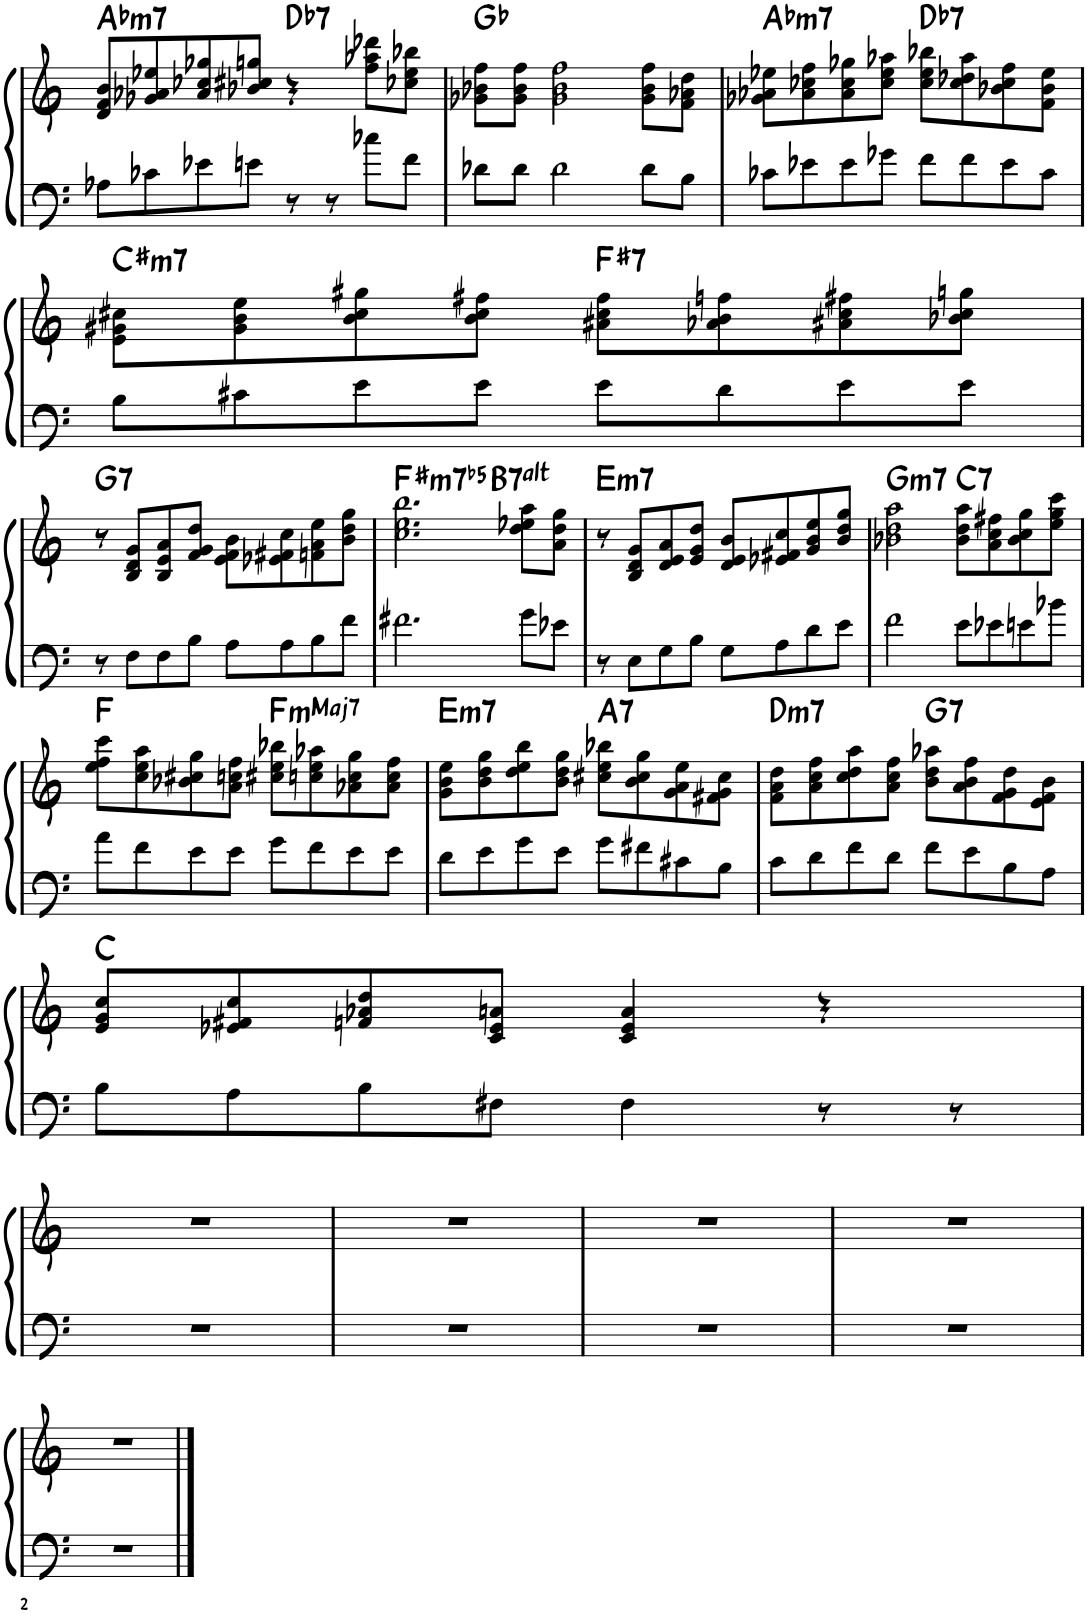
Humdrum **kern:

**kern	**kern	**harte
*part1	*part1	*part1
*staff2	*staff1	*
*I"Piano	*	*
*I'Pno.	*	*
!!LO:PB:g=z
*clefF4	*clefG2	*
*k[]	*k[]	*
*M4/4	*M4/4	*
=21	=21	=21
!	!	!LO:H:kt=m7
8A-X\L	8d/ 8f/ 8b/L	Ab:min7
8c-X\	8g-X/ 8a-X/ 8ee-X/	.
8e-X\	8a-/ 8cc-X/ 8gg-X/	.
8en\J	8b-X/ 8cc#X/ 8ggn/J	.
!	!	!LO:H:kt=7
8r	4r	Db:7
8r	.	.
8cc-X\L	8ff\ 8aa-X\ 8ddd-X\L	.
8f\J	8cc-X\ 8ee-\ 8bb-X\J	.
=22	=22	=22
8d-X\L	8g-X\ 8b-X\ 8ff\L	Gb:maj
8d-\J	8g-\ 8b-\ 8ff\J	.
2d-\	2g-\ 2b-\ 2ff\	.
8d-\L	8g-\ 8b-\ 8ff\L	.
8B\J	8f\ 8a-X\ 8dd\J	.
=23	=23	=23
!	!	!LO:H:kt=m7
8c-X\L	8g-X\ 8a-X\ 8ee-X\L	Ab:min7
8e-X\	8a-\ 8cc-X\ 8ff\	.
8e-\	8a-\ 8cc-\ 8gg-X\	.
8g-X\J	8cc-\ 8ee-\ 8aa-X\J	.
!	!	!LO:H:kt=7
8f\L	8cc-\ 8ee-\ 8bb-X\L	Db:7
8f\	8cc-\ 8dd-X\ 8aa-\	.
8e-\	8b-X\ 8cc-\ 8ff\	.
8c-\J	8f\ 8b-\ 8ee-\J	.
!!LO:LB:g=z
=24	=24	=24
!	!	!LO:H:kt=m7
8B\L	8e\ 8g#X\ 8cc#X\L	C#:min7
8c#X\	8g#\ 8b\ 8ee\	.
8e\	8b\ 8cc#\ 8gg#X\	.
8e\J	8b\ 8cc#\ 8ff#X\J	.
!	!	!LO:H:kt=7
8e\L	8a#X\ 8cc#\ 8ff#\L	F#:7
8d\	8a-X\ 8b\ 8ffn\	.
8e\	8a#X\ 8cc#\ 8ff#X\	.
8e\J	8b-X\ 8cc#\ 8ggn\J	.
!!LO:LB:g=z
=25	=25	=25
!	!	!LO:H:kt=7
8r	8r	G:7
8F\L	8B/ 8d/ 8g/L	.
8F\	8B/ 8e/ 8a/	.
8B\J	8f/ 8g/ 8dd/J	.
8A\L	8e\ 8f\ 8b\L	.
8A\	8e-X\ 8f#X\ 8cc\	.
8B\	8fn\ 8a\ 8ee\	.
8f\J	8b\ 8dd\ 8gg\J	.
=26	=26	=26
!	!	!LO:H:kt=m7b5
*	*^	*
2.f#X\	2.cc\ 2.ee\ 2.bb\	2ryy	F#:hdim7
!	!	!	!LO:H:kt=7
.	.	2ryy	B:(3,b5,#5,b7,b9,#9)
8g\L	8dd\ 8ee-X\ 8aa\L	.	.
8e-X\J	8a\ 8dd\ 8gg\J	.	.
=27	=27	=27	=27
!	!	!	!LO:H:kt=m7
*	*v	*v	*
8r	8r	E:min7
8E\L	8B/ 8d/ 8g/L	.
8G\	8d/ 8e/ 8a/	.
8B\J	8e/ 8g/ 8dd/J	.
8G\L	8d/ 8e/ 8b/L	.
8A\	8e-X/ 8f#X/ 8cc/	.
8d\	8g/ 8b/ 8ee/	.
8e\J	8b/ 8dd/ 8gg/J	.
=28	=28	=28
!	!	!LO:H:kt=m7
2f\	2b-X\ 2dd\ 2aa\	G:min7
!	!	!LO:H:kt=7
8e\L	8b-\ 8dd\ 8aa\L	C:7
8e-X\	8a\ 8cc\ 8ff#X\	.
8en\	8b-\ 8cc\ 8gg\	.
8b-X\J	8ee\ 8gg\ 8ccc\J	.
!!LO:LB:g=z
=29	=29	=29
8a\L	8ee\ 8ff\ 8ccc\L	F:maj
8f\	8cc\ 8ee\ 8aa\	.
8e\	8b-X\ 8cc#X\ 8gg\	.
8e\J	8a\ 8ccn\ 8ff\J	.
!	!	!LO:H:kt=mMaj7
8g\L	8cc#X\ 8ee\ 8bb-X\L	F:minmaj7
8f\	8ccn\ 8ee\ 8aa-X\	.
8e\	8a-X\ 8cc\ 8gg\	.
8e\J	8a-\ 8cc\ 8ff\J	.
=30	=30	=30
!	!	!LO:H:kt=m7
8d\L	8g\ 8b\ 8ee\L	E:min7
8e\	8b\ 8dd\ 8gg\	.
8g\	8dd\ 8ee\ 8bb\	.
8e\J	8b\ 8dd\ 8gg\J	.
!	!	!LO:H:kt=7
8g\L	8cc#X\ 8ee\ 8bb-X\L	A:7
8f#X\	8b\ 8cc#\ 8gg\	.
8c#X\	8g\ 8a\ 8ee\	.
8B\J	8f#X\ 8g\ 8cc#\J	.
=31	=31	=31
!	!	!LO:H:kt=m7
8c\L	8f\ 8a\ 8dd\L	D:min7
8d\	8a\ 8cc\ 8ff\	.
8f\	8cc\ 8dd\ 8aa\	.
8d\J	8a\ 8cc\ 8ff\J	.
!	!	!LO:H:kt=7
8f\L	8b\ 8dd\ 8aa-X\L	G:7
8e\	8a\ 8b\ 8ff\	.
8B\	8f\ 8g\ 8dd\	.
8A\J	8e\ 8f\ 8b\J	.
!!LO:LB:g=z
=32	=32	=32
8B\L	8e/ 8g/ 8cc/L	C:maj
8A\	8e-X/ 8f#X/ 8cc/	.
8B\	8fn/ 8a-X/ 8dd/	.
8F#X\J	8c/ 8e-/ 8an/J	.
4F#\	4c/ 4e-/ 4a/	.
8r	4r	.
8r	.	.
!!LO:LB:g=z
=33	=33	=33
1r	1r	.
=34	=34	=34
1r	1r	.
=35	=35	=35
1r	1r	.
=36	=36	=36
1r	1r	.
!!LO:LB:g=z
=37	=37	=37
1r	1r	.
==	==	==
*-	*-	*-
